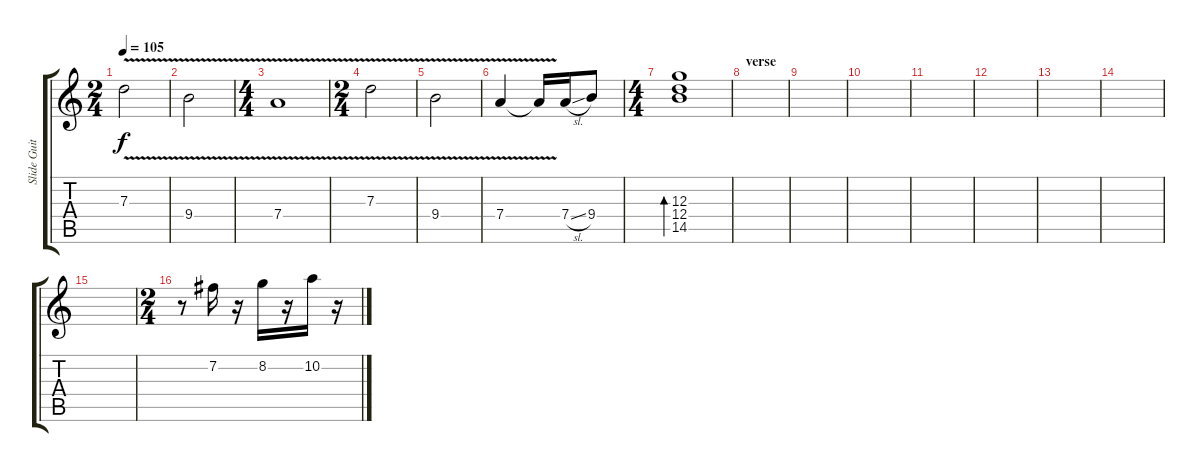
\track ("Slide Guitar" "Slide Guit") {instrument electricguitarjazz}
\staff {score tabs}
\tuning (E4 B3 G3 D3 A2 E2) {hide}
\ts (2 4)
\tempo 105
\clef g2
\ks c
7.3{v}.2{dy f instrument electricguitarjazz} |
9.4{v}.2 |
\ts (4 4)
7.4{v}.1 |
\ts (2 4)
7.3{v}.2 |
9.4{v}.2 |
7.4{v}.4 7.4{t}.16 7.4{sl}.16 9.4.8 |
\ts (4 4)
(12.3 12.4 14.5).1{bd 240} |
\section ("" "verse")
|
|
|
|
|
|
|
|
\ts (2 4)
r.8 7.2.16 r.16 8.2.16 r.16 10.2.16 r.16
